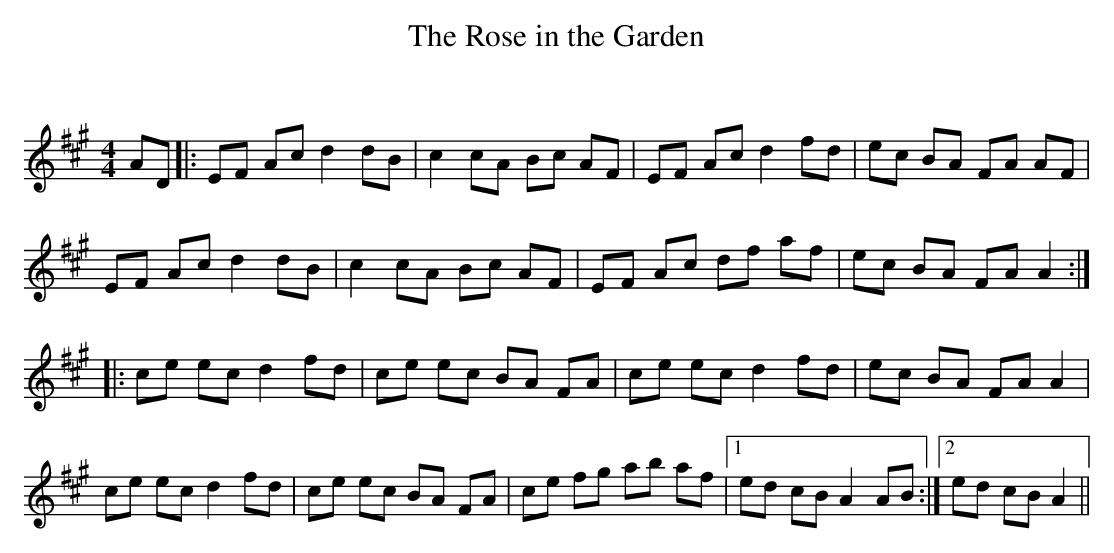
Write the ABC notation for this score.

X:1
T: The Rose in the Garden
C:
Q: 232
K:A
M:4/4
L:1/8
AD|:EF Ac d2 dB|c2 cA Bc AF|EF Ac d2 fd|ec BA FA AF|
EF Ac d2 dB|c2 cA Bc AF|EF Ac df af|ec BA FA A2:|
|:ce ec d2 fd|ce ec BA FA|ce ec d2 fd|ec BA FA A2|
ce ec d2 fd|ce ec BA FA|ce fg ab af|1ed cB A2 AB:|2ed cB A2||
